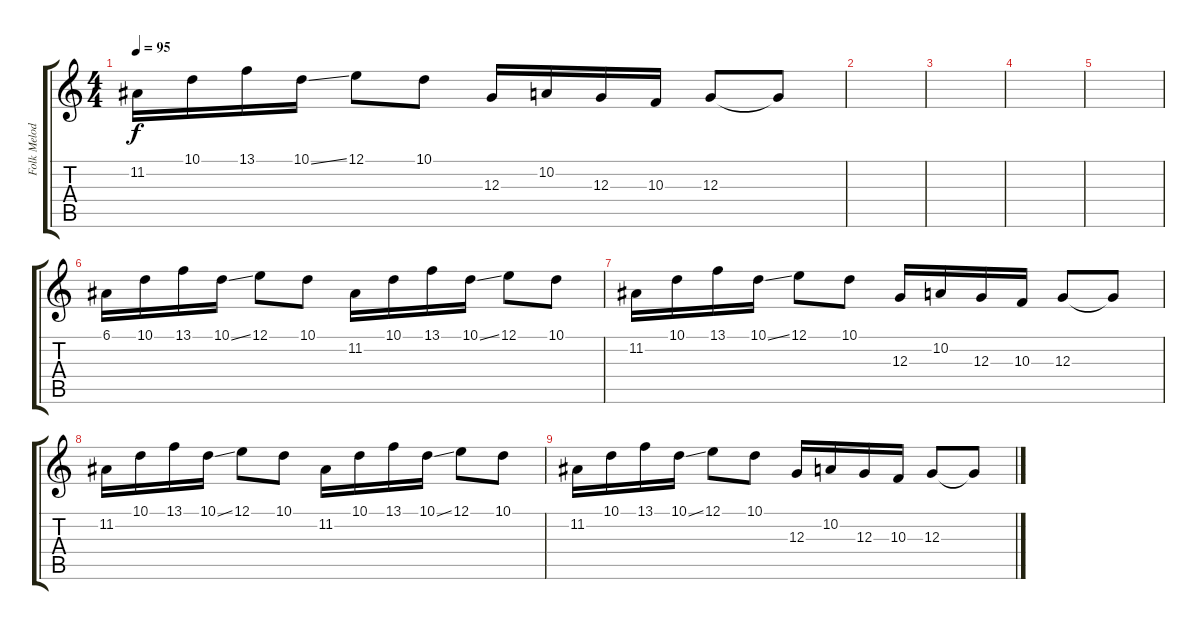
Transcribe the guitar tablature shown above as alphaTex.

\track ("Folk Melody Track 2" "Folk Melod") {instrument accordion}
\staff {score tabs}
\tuning (E4 B3 G3 D3 A2 E2) {hide}
\ts (4 4)
\tempo 95
\clef g2
\ks c
11.2.16{dy f} 10.1.16 13.1.16 10.1{ss}.16 12.1.8 10.1.8 12.3.16 10.2.16 12.3.16 10.3.16 12.3.8 12.3{t}.8 |
|
|
|
|
6.1.16 10.1.16 13.1.16 10.1{ss}.16 12.1.8 10.1.8 11.2.16 10.1.16 13.1.16 10.1{ss}.16 12.1.8 10.1.8 |
11.2.16 10.1.16 13.1.16 10.1{ss}.16 12.1.8 10.1.8 12.3.16 10.2.16 12.3.16 10.3.16 12.3.8 12.3{t}.8 |
11.2.16 10.1.16 13.1.16 10.1{ss}.16 12.1.8 10.1.8 11.2.16 10.1.16 13.1.16 10.1{ss}.16 12.1.8 10.1.8 |
11.2.16 10.1.16 13.1.16 10.1{ss}.16 12.1.8 10.1.8 12.3.16 10.2.16 12.3.16 10.3.16 12.3.8 12.3{t}.8
